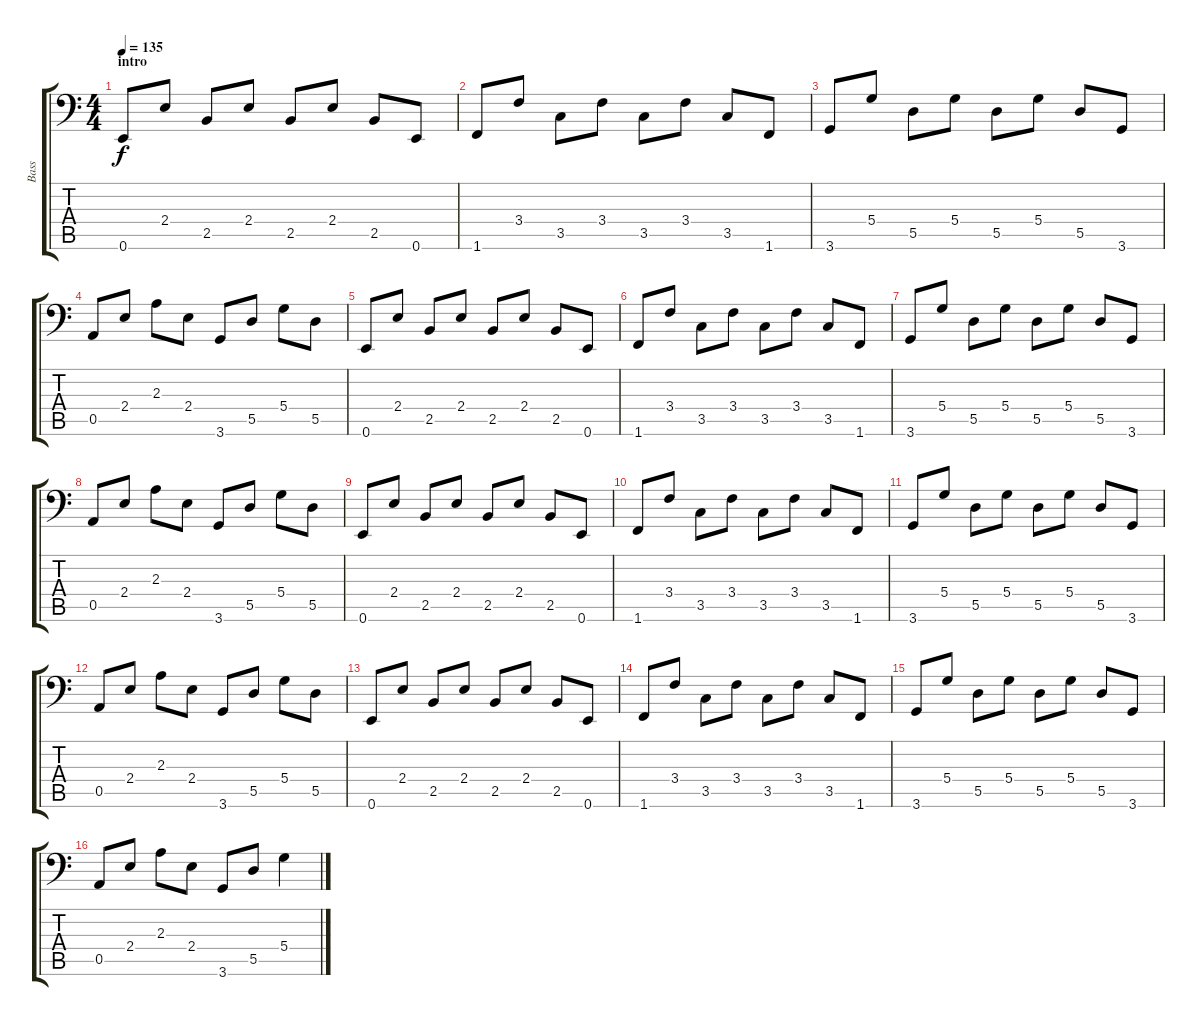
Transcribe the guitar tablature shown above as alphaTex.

\track ("Bass" "Bass") {instrument electricbassfinger}
\staff {score tabs}
\tuning (E3 B2 G2 D2 A1 E1) {hide}
\ts (4 4)
\section ("" "intro")
\tempo 135
\clef f4
\ks c
0.6.8{dy f instrument electricbassfinger} 2.4.8 2.5.8 2.4.8 2.5.8 2.4.8 2.5.8 0.6.8 |
1.6.8 3.4.8 3.5.8 3.4.8 3.5.8 3.4.8 3.5.8 1.6.8 |
3.6.8 5.4.8 5.5.8 5.4.8 5.5.8 5.4.8 5.5.8 3.6.8 |
0.5.8 2.4.8 2.3.8 2.4.8 3.6.8 5.5.8 5.4.8 5.5.8 |
0.6.8 2.4.8 2.5.8 2.4.8 2.5.8 2.4.8 2.5.8 0.6.8 |
1.6.8 3.4.8 3.5.8 3.4.8 3.5.8 3.4.8 3.5.8 1.6.8 |
3.6.8 5.4.8 5.5.8 5.4.8 5.5.8 5.4.8 5.5.8 3.6.8 |
0.5.8 2.4.8 2.3.8 2.4.8 3.6.8 5.5.8 5.4.8 5.5.8 |
0.6.8 2.4.8 2.5.8 2.4.8 2.5.8 2.4.8 2.5.8 0.6.8 |
1.6.8 3.4.8 3.5.8 3.4.8 3.5.8 3.4.8 3.5.8 1.6.8 |
3.6.8 5.4.8 5.5.8 5.4.8 5.5.8 5.4.8 5.5.8 3.6.8 |
0.5.8 2.4.8 2.3.8 2.4.8 3.6.8 5.5.8 5.4.8 5.5.8 |
0.6.8 2.4.8 2.5.8 2.4.8 2.5.8 2.4.8 2.5.8 0.6.8 |
1.6.8 3.4.8 3.5.8 3.4.8 3.5.8 3.4.8 3.5.8 1.6.8 |
3.6.8 5.4.8 5.5.8 5.4.8 5.5.8 5.4.8 5.5.8 3.6.8 |
0.5.8 2.4.8 2.3.8 2.4.8 3.6.8 5.5.8 5.4.4
